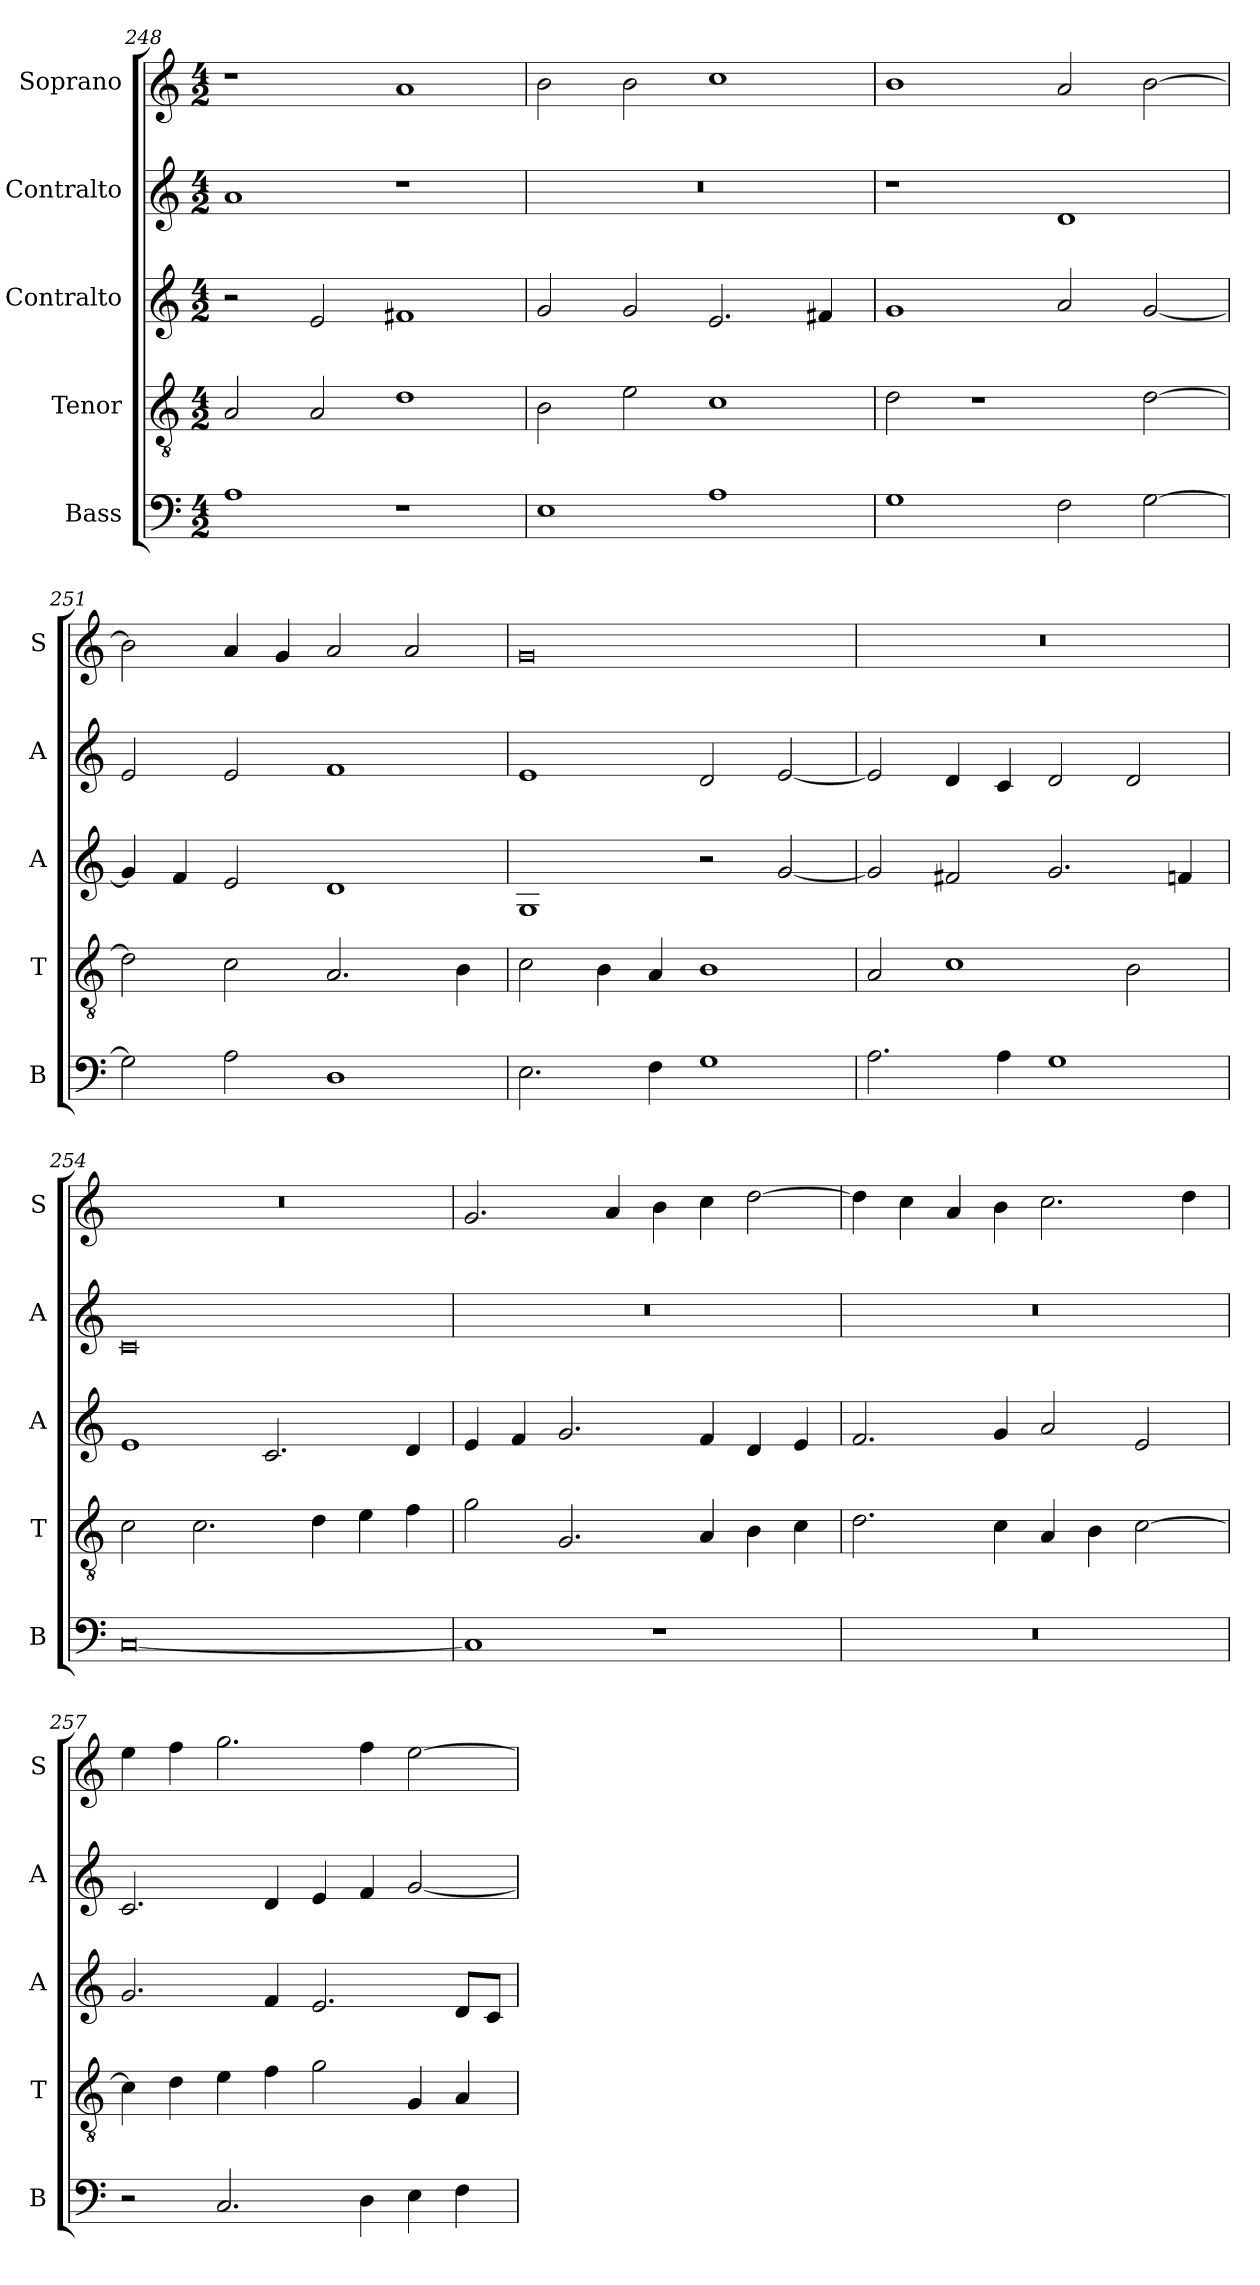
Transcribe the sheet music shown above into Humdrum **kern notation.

**kern	**kern	**kern	**kern	**kern
*part5	*part4	*part3	*part2	*part1
*staff5	*staff4	*staff3	*staff2	*staff1
*I"Bass	*I"Tenor	*I"Contralto	*I"Contralto	*I"Soprano
*I'B	*I'T	*I'A	*I'A	*I'S
*clefF4	*clefGv2	*clefG2	*clefG2	*clefG2
*k[]	*k[]	*k[]	*k[]	*k[]
*G:mix	*G:mix	*G:mix	*G:mix	*G:mix
*M4/2	*M4/2	*M4/2	*M4/2	*M4/2
=248	=248	=248	=248	=248
1A	2A	2r	1a	1r
.	2A	2e	.	.
1r	1d	1f#X	1r	1a
=249	=249	=249	=249	=249
1E	2B	2g	0r	2b
.	2e	2g	.	2b
1A	1c	2.e	.	1cc
.	.	4f#X	.	.
=250	=250	=250	=250	=250
1G	2d	1g	1r	1b
.	1r	.	.	.
2F	.	2a	1d	2a
[2G	[2d	[2g	.	[2b
=251	=251	=251	=251	=251
2G]	2d]	4g]	2e	2b]
.	.	4f	.	.
2A	2c	2e	2e	4a
.	.	.	.	4g
1D	2.A	1d	1f	2a
.	.	.	.	2a
.	4B	.	.	.
=252	=252	=252	=252	=252
2.E	2c	1G	1e	0g
.	4B	.	.	.
4F	4A	.	.	.
1G	1B	2r	2d	.
.	.	[2g	[2e	.
=253	=253	=253	=253	=253
2.A	2A	2g]	2e]	0r
.	1c	2f#X	4d	.
4A	.	.	4c	.
1G	.	2.g	2d	.
.	2B	.	2d	.
.	.	4fn	.	.
=254	=254	=254	=254	=254
[0C	2c	1e	0c	0r
.	2.c	.	.	.
.	.	2.c	.	.
.	4d	.	.	.
.	4e	.	.	.
.	4f	4d	.	.
=255	=255	=255	=255	=255
1C]	2g	4e	0r	2.g
.	.	4f	.	.
.	2.G	2.g	.	.
.	.	.	.	4a
1r	.	.	.	4b
.	4A	4f	.	4cc
.	4B	4d	.	[2dd
.	4c	4e	.	.
=256	=256	=256	=256	=256
0r	2.d	2.f	0r	4dd]
.	.	.	.	4cc
.	.	.	.	4a
.	4c	4g	.	4b
.	4A	2a	.	2.cc
.	4B	.	.	.
.	[2c	2e	.	.
.	.	.	.	4dd
=257	=257	=257	=257	=257
2r	4c]	2.g	2.c	4ee
.	4d	.	.	4ff
2.C	4e	.	.	2.gg
.	4f	4f	4d	.
.	2g	2.e	4e	.
4D	.	.	4f	4ff
4E	4G	.	[2g	[2ee
4F	4A	8d/L	.	.
.	.	8c/J	.	.
=	=	=	=	=
*-	*-	*-	*-	*-
